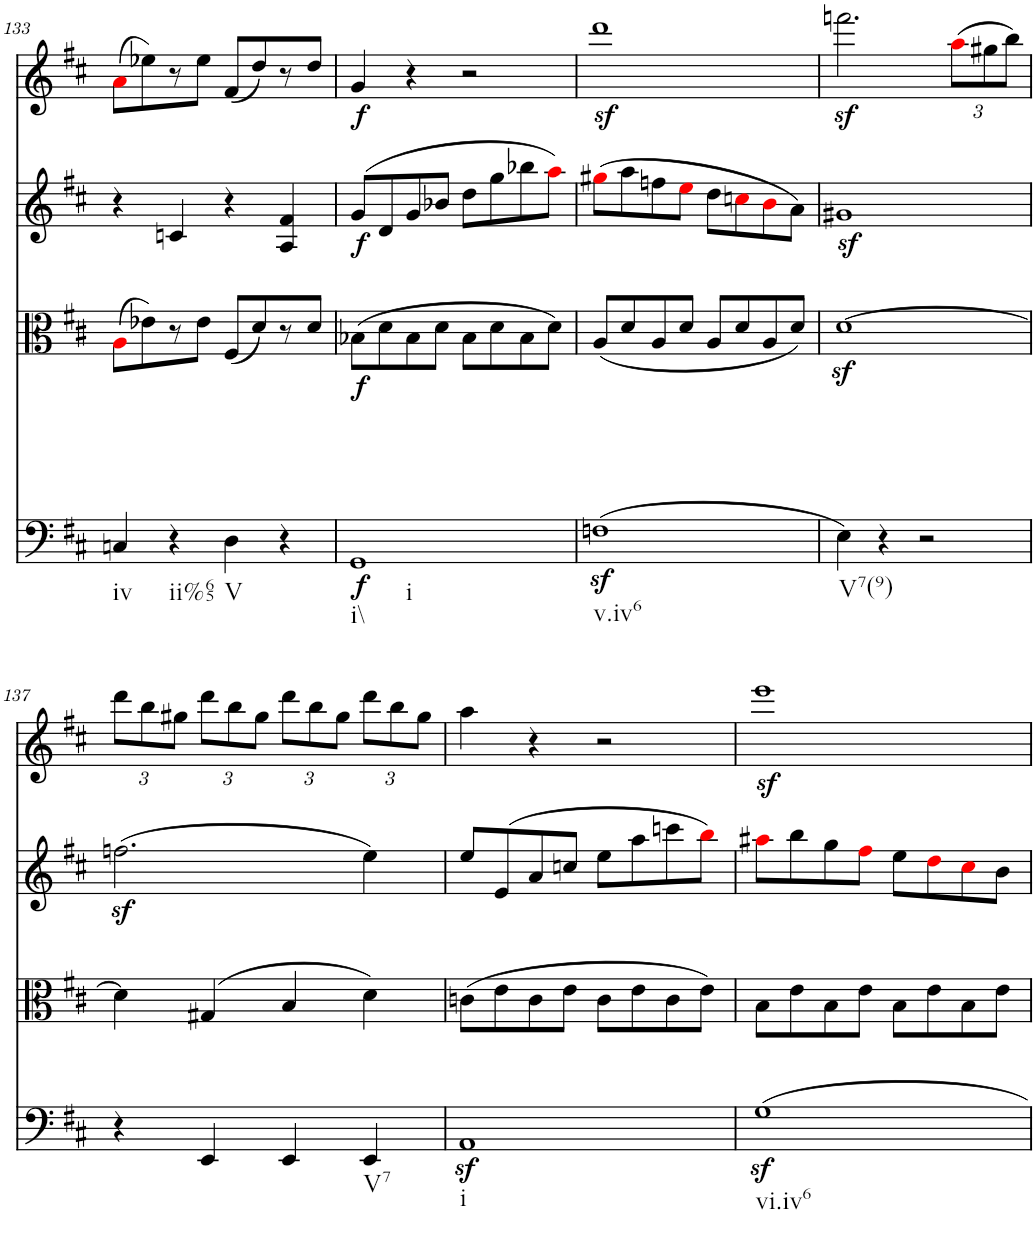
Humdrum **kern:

**kern	**dynam	**kern	**kern	**dynam	**kern	**dynam
*part4	*part4	*part3	*part2	*part2	*part1	*part1
*staff4	*staff4	*staff3	*staff2	*staff2	*staff1	*staff1
*I"Violoncello	*	*I"Viola	*I"Violin II	*	*I"Violin I	*
!!LO:PB:g=z
*clefF4	*	*clefC3	*clefG2	*	*clefG2	*
*k[f#c#]	*	*k[f#c#]	*k[f#c#]	*	*k[f#c#]	*
*M2/2	*	*M2/2	*M2/2	*	*M2/2	*
=133	=133	=133	=133	=133	=133	=133
!LO:TX:b:t=iv	!	!	!	!	!	!
4Cn/	.	(8Ai\L	4r	.	(8ai\L	.
.	.	8e-X\)	.	.	8ee-X\)	.
!LO:TX:b:t=ii%65	!	!	!	!	!	!
4r	.	8r	4cn/	.	8r	.
.	.	8e-\J	.	.	8ee-\J	.
!LO:TX:b:t=V	!	!	!	!	!	!
4D\	.	(8F#/L	4r	.	(8f#/L	.
.	.	8d/)	.	.	8dd/)	.
4r	.	8r	4A/ 4f#/	.	8r	.
.	.	8d/J	.	.	8dd/J	.
=134	=134	=134	=134	=134	=134	=134
!LO:TX:b:t=i\\	!	!	!	!	!	!
!LO:TX:b:t=i	!	!	!	!	!	!
!	!LO:DY:a	!	!	!	!	!
!	!LO:DY:n=1:b	!	!	!LO:DY:b	!	!LO:DY:b
1GG	f f	(8B-X\L	(8g/L	f	4g/	f
.	.	8d\	8d/	.	.	.
.	.	8B-\	8g/	.	4r	.
.	.	8d\J	8b-X/J	.	.	.
.	.	8B-\L	8dd\L	.	2r	.
.	.	8d\	8gg\	.	.	.
.	.	8B-\	8bb-X\	.	.	.
.	.	8d\J)	8aai\J)	.	.	.
=135	=135	=135	=135	=135	=135	=135
!LO:TX:b:t=v.iv6	!	!	!	!	!	!
(1Fnz<	.	(8A/L	(8gg#Xi\L	.	1dddz<	.
.	.	8d/	8aa\	.	.	.
.	.	8A/	8ffn\	.	.	.
.	.	8d/J	8eei\J	.	.	.
.	.	8A/L	8dd\L	.	.	.
.	.	8d/	8ccni\	.	.	.
.	.	8A/	8bi\	.	.	.
.	.	8d/J)	8a\J)	.	.	.
=136	=136	=136	=136	=136	=136	=136
!LO:TX:b:t=V7(9)	!	!	!	!	!	!
4E\)	.	[1dz<	1g#Xz<	.	2.fffnz<\	.
4r	.	.	.	.	.	.
2r	.	.	.	.	.	.
*	*	*	*	*	*Xbrackettup	*
.	.	.	.	.	(12aai\L	.
.	.	.	.	.	12gg#X\	.
.	.	.	.	.	12bb\J)	.
!!LO:LB:g=z
=137	=137	=137	=137	=137	=137	=137
4r	.	4d\]	(2.ffnz<\	.	12ddd\L	.
.	.	.	.	.	12bb\	.
.	.	.	.	.	12gg#X\J	.
4EE/	.	(4G#X/	.	.	12ddd\L	.
.	.	.	.	.	12bb\	.
.	.	.	.	.	12gg#\J	.
4EE/	.	4B/	.	.	12ddd\L	.
.	.	.	.	.	12bb\	.
.	.	.	.	.	12gg#\J	.
!LO:TX:b:t=V7	!	!	!	!	!	!
4EE/	.	4d\)	4ee\)	.	12ddd\L	.
.	.	.	.	.	12bb\	.
.	.	.	.	.	12gg#\J	.
=138	=138	=138	=138	=138	=138	=138
!LO:TX:b:t=i	!	!	!	!	!	!
1AAz<	.	(8cn\L	8ee/L	.	4aa\	.
.	.	8e\	(8e/	.	.	.
.	.	8c\	8a/	.	4r	.
.	.	8e\J	8ccn/J	.	.	.
.	.	8c\L	8ee\L	.	2r	.
.	.	8e\	8aa\	.	.	.
.	.	8c\	8cccn\	.	.	.
.	.	8e\J)	8bbi\J)	.	.	.
=139	=139	=139	=139	=139	=139	=139
!LO:TX:b:t=vi.iv6	!	!	!	!	!	!
1Gz<	.	8B\L	8aa#Xi\L	.	1eeez<	.
.	.	8e\	8bb\	.	.	.
.	.	8B\	8gg\	.	.	.
.	.	8e\J	8ff#i\J	.	.	.
.	.	8B\L	8ee\L	.	.	.
.	.	8e\	8ddi\	.	.	.
.	.	8B\	8cc#i\	.	.	.
.	.	8e\J	8b\J	.	.	.
=	=	=	=	=	=	=
*-	*-	*-	*-	*-	*-	*-
